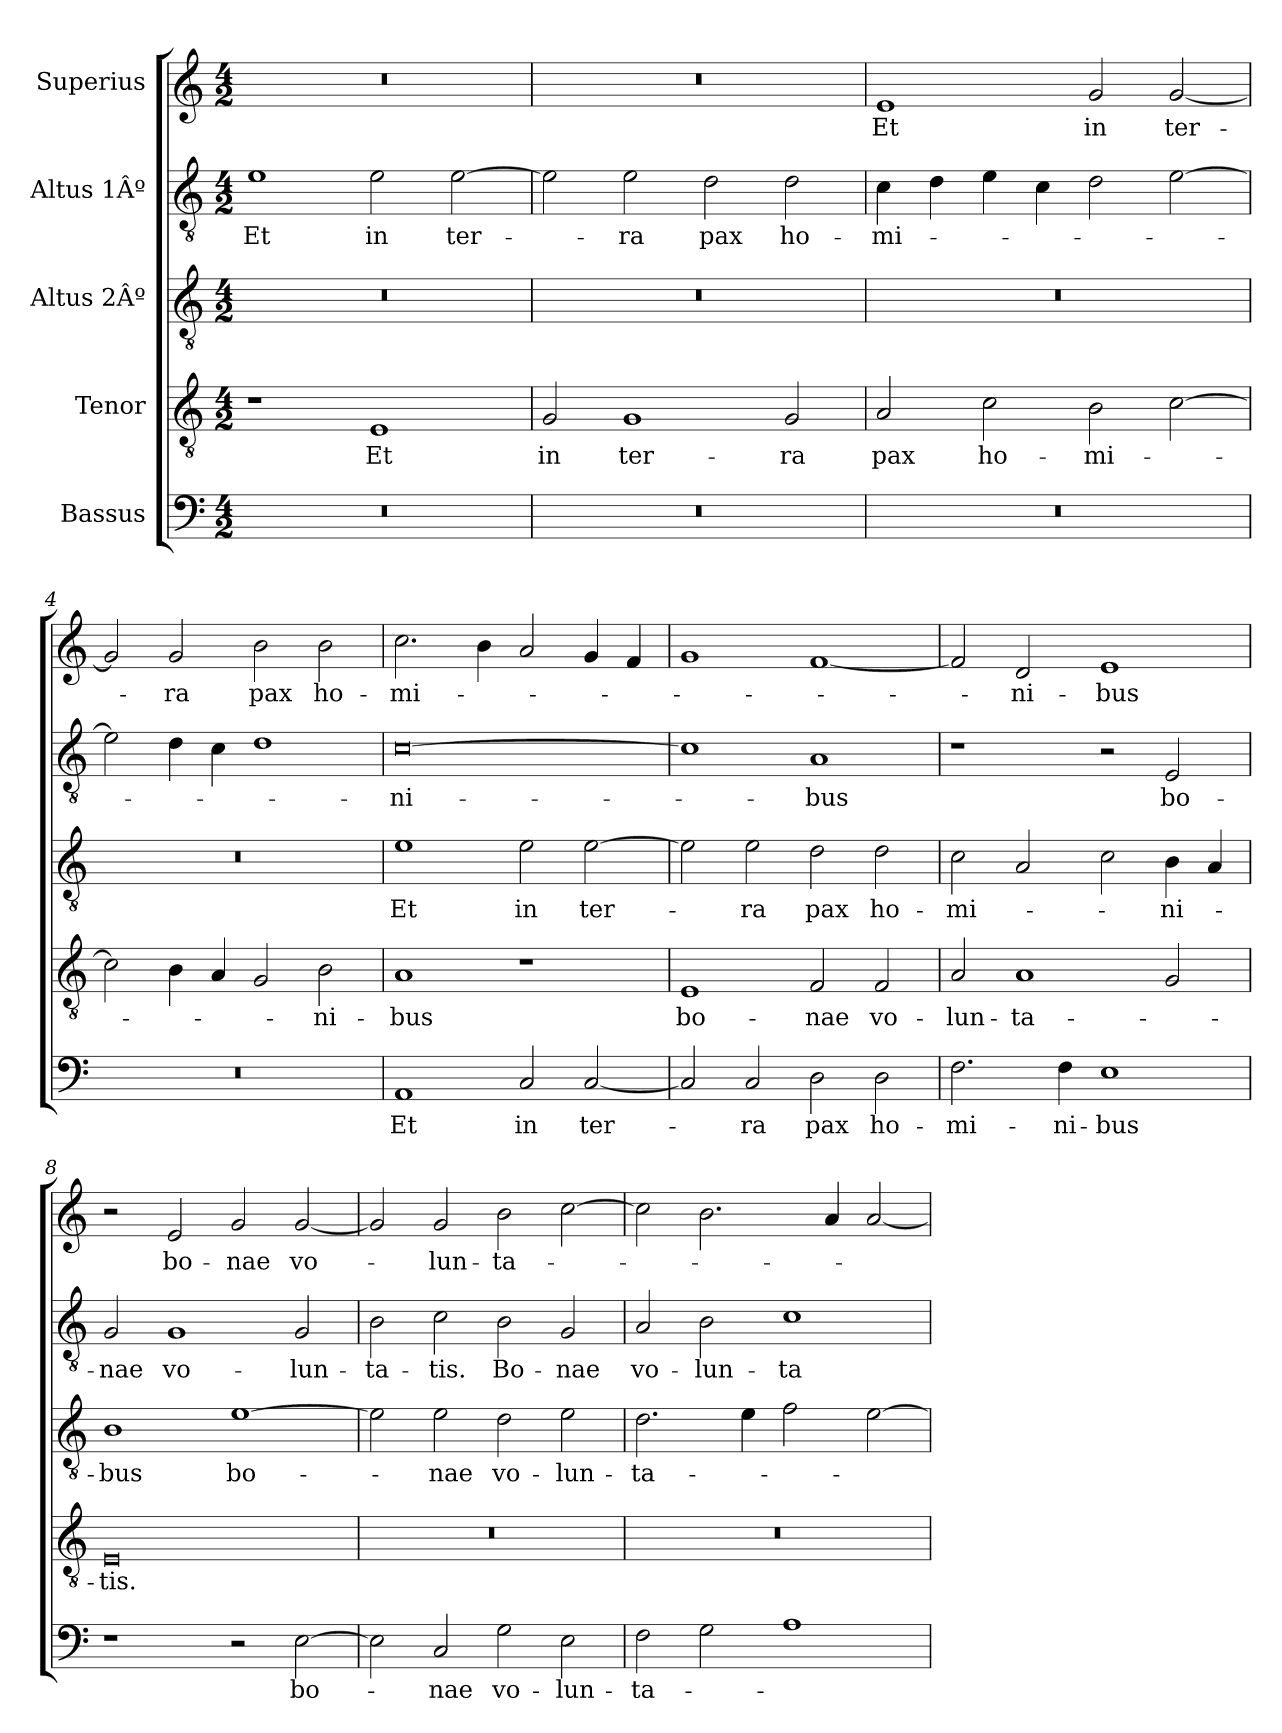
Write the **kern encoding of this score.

**kern	**text	**kern	**text	**kern	**text	**kern	**text	**kern	**text
*part5	*part5	*part4	*part4	*part3	*part3	*part2	*part2	*part1	*part1
*staff5	*staff5	*staff4	*staff4	*staff3	*staff3	*staff2	*staff2	*staff1	*staff1
*I"Bassus	*	*I"Tenor	*	*I"Altus 2Âº	*	*I"Altus 1Âº	*	*I"Superius	*
*clefF4	*	*clefGv2	*	*clefGv2	*	*clefGv2	*	*clefG2	*
*k[]	*	*k[]	*	*k[]	*	*k[]	*	*k[]	*
*M4/2	*	*M4/2	*	*M4/2	*	*M4/2	*	*M4/2	*
=1	=1	=1	=1	=1	=1	=1	=1	=1	=1
0r	.	1r	.	0r	.	1e\	Et	0r	.
.	.	1E/	Et	.	.	2e\	in	.	.
.	.	.	.	.	.	[2e\	ter-	.	.
=2	=2	=2	=2	=2	=2	=2	=2	=2	=2
0r	.	2G/	in	0r	.	2e\]	.	0r	.
.	.	1G/	ter-	.	.	2e\	-ra	.	.
.	.	.	.	.	.	2d\	pax	.	.
.	.	2G/	-ra	.	.	2d\	ho-	.	.
=3	=3	=3	=3	=3	=3	=3	=3	=3	=3
0r	.	2A/	pax	0r	.	4c\	-mi-	1e/	Et
.	.	.	.	.	.	4d\	.	.	.
.	.	2c\	ho-	.	.	4e\	.	.	.
.	.	.	.	.	.	4c\	.	.	.
.	.	2B\	-mi-	.	.	2d\	.	2g/	in
.	.	[2c\	.	.	.	[2e\	.	[2g/	ter-
=4	=4	=4	=4	=4	=4	=4	=4	=4	=4
0r	.	2c\]	.	0r	.	2e\]	.	2g/]	.
.	.	4B\	.	.	.	4d\	.	2g/	-ra
.	.	4A/	.	.	.	4c\	.	.	.
.	.	2G/	.	.	.	1d\	.	2b\	pax
.	.	2B\	-ni-	.	.	.	.	2b\	ho-
=5	=5	=5	=5	=5	=5	=5	=5	=5	=5
1AA/	Et	1A/	-bus	1e\	Et	[0c\	-ni-	2.cc\	-mi-
.	.	.	.	.	.	.	.	4b\	.
2C/	in	1r	.	2e\	in	.	.	2a/	.
[2C/	ter-	.	.	[2e\	ter-	.	.	4g/	.
.	.	.	.	.	.	.	.	4f/	.
=6	=6	=6	=6	=6	=6	=6	=6	=6	=6
2C/]	.	1E/	bo-	2e\]	.	1c\]	.	1g/	.
2C/	-ra	.	.	2e\	-ra	.	.	.	.
2D\	pax	2F/	-nae	2d\	pax	1A/	-bus	[1f/	.
2D\	ho-	2F/	vo-	2d\	ho-	.	.	.	.
=7	=7	=7	=7	=7	=7	=7	=7	=7	=7
2.F\	-mi-	2A/	-lun-	2c\	-mi-	1r	.	2f/]	.
.	.	1A/	-ta-	2A/	.	.	.	2d/	-ni-
4F\	-ni-	.	.	.	.	.	.	.	.
1E\	-bus	.	.	2c\	.	2r	.	1e/	-bus
.	.	2G/	.	4B\	-ni-	2E/	bo-	.	.
.	.	.	.	4A/	.	.	.	.	.
=8	=8	=8	=8	=8	=8	=8	=8	=8	=8
1r	.	0E/	-tis.	1B\	-bus	2G/	-nae	2r	.
.	.	.	.	.	.	1G/	vo-	2e/	bo-
2r	.	.	.	[1e\	bo-	.	.	2g/	-nae
[2E\	bo-	.	.	.	.	2G/	-lun-	[2g/	vo-
=9	=9	=9	=9	=9	=9	=9	=9	=9	=9
2E\]	.	0r	.	2e\]	.	2B\	-ta-	2g/]	.
2C/	-nae	.	.	2e\	-nae	2c\	-tis.	2g/	-lun-
2G\	vo-	.	.	2d\	vo-	2B\	Bo-	2b\	-ta-
2E\	-lun-	.	.	2e\	-lun-	2G/	-nae	[2cc\	.
=10	=10	=10	=10	=10	=10	=10	=10	=10	=10
2F\	-ta-	0r	.	2.d\	-ta-	2A/	vo-	2cc\]	.
2G\	.	.	.	.	.	2B\	-lun-	2.b\	.
.	.	.	.	4e\	.	.	.	.	.
1A\	.	.	.	2f\	.	1c\	-ta-	.	.
.	.	.	.	.	.	.	.	4a/	.
.	.	.	.	[2e\	.	.	.	[2a/	.
=	=	=	=	=	=	=	=	=	=
*-	*-	*-	*-	*-	*-	*-	*-	*-	*-
